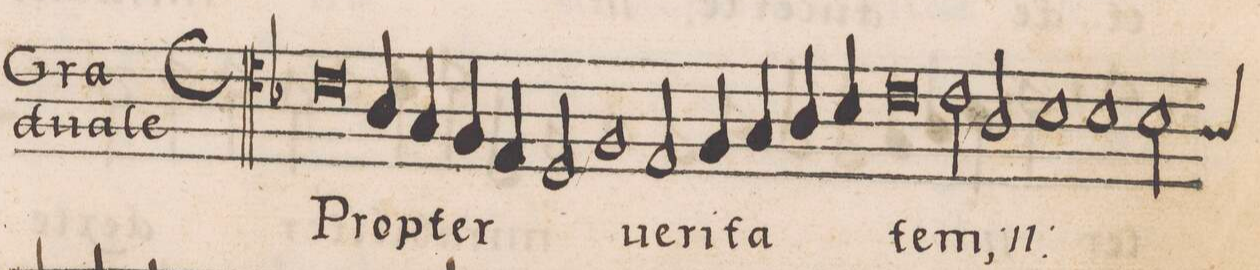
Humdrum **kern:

**kern	**text
*I"ALTVS	*
*clefC4	*
*k[b-]	*
*met(C)	*
*M2/1	*
0c	Prop-
=2-	=2-
4A/	.
4G/	.
4F/	-ter
4E/	.
2D,</	.
1F/	ue-
=3-	=3-
2E/	-ri-
4F/	-ta-
4G/	.
4A/	.
4B-/	.
=4-	=4-
0c	.
=5-	=5-
2c,<\	-tem,
*	*ij
2A/	prop-
1B-	-ter
=6-	=6-
1B-	ue-
*custos:A	*
2B-\	-ri-
*-	*-
